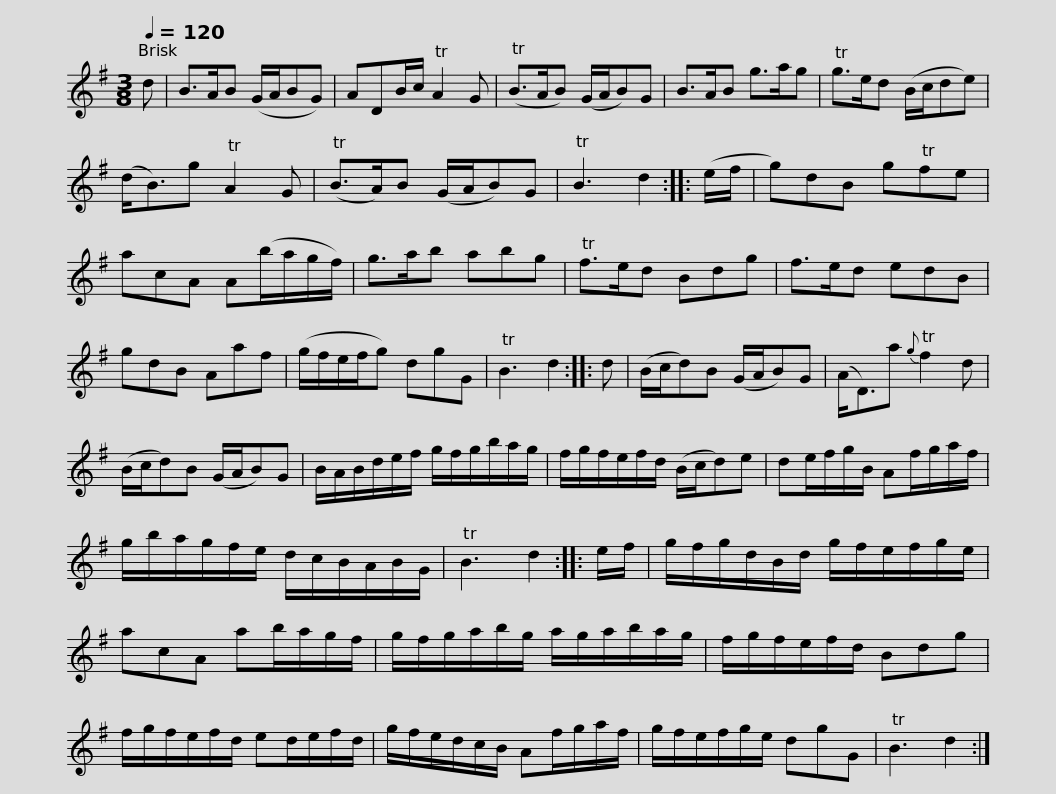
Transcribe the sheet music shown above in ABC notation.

X:1
L:1/8
Q:1/4=120
M:3/8
I:linebreak $
K:G
V:1 treble
V:1
 d | B>AB (G/A/BG) | ADB/c/ TA2 G | (TB>AB) (G/A/B)G | B>AB g>ag | %5
 Tg>ed (B/c/de) | (d<B)g TA2 G |$ (TB>A)B (G/A/B)G | TB3 d2 :: (e/f/ | %10
 g)dB gTfe | acA A(b/a/g/f/) | g>ab abg | Tf>ed Bdg |$ f>ed edB | %15
 gdB Aaf | (g/f/e/f/g) dgG | TB3 d2 :: d | (B/c/d)B (G/A/B)G | %20
 (A<D)a{g} Tf2 d |$ (B/c/d)B (G/A/B)G | B/A/B/d/e/f/ g/f/g/b/a/g/ | f/g/f/e/f/d/ (B/c/d)e | de/f/g/B/ Af/g/a/f/ |$ %25
 g/b/a/g/f/e/ d/c/B/A/B/G/ | TB3 d2 :: e/f/ | g/f/g/d/B/d/ g/f/e/f/g/e/ | acA ab/a/g/f/ |$ %30
 g/f/g/a/b/g/ a/g/a/b/a/g/ | f/g/f/e/f/d/ Bdg | f/g/f/e/f/d/ ed/e/f/d/ | g/f/e/d/c/B/ Af/g/a/f/ |$ g/f/e/f/g/e/ dgG | %35
 TB3 d2 :| %36
